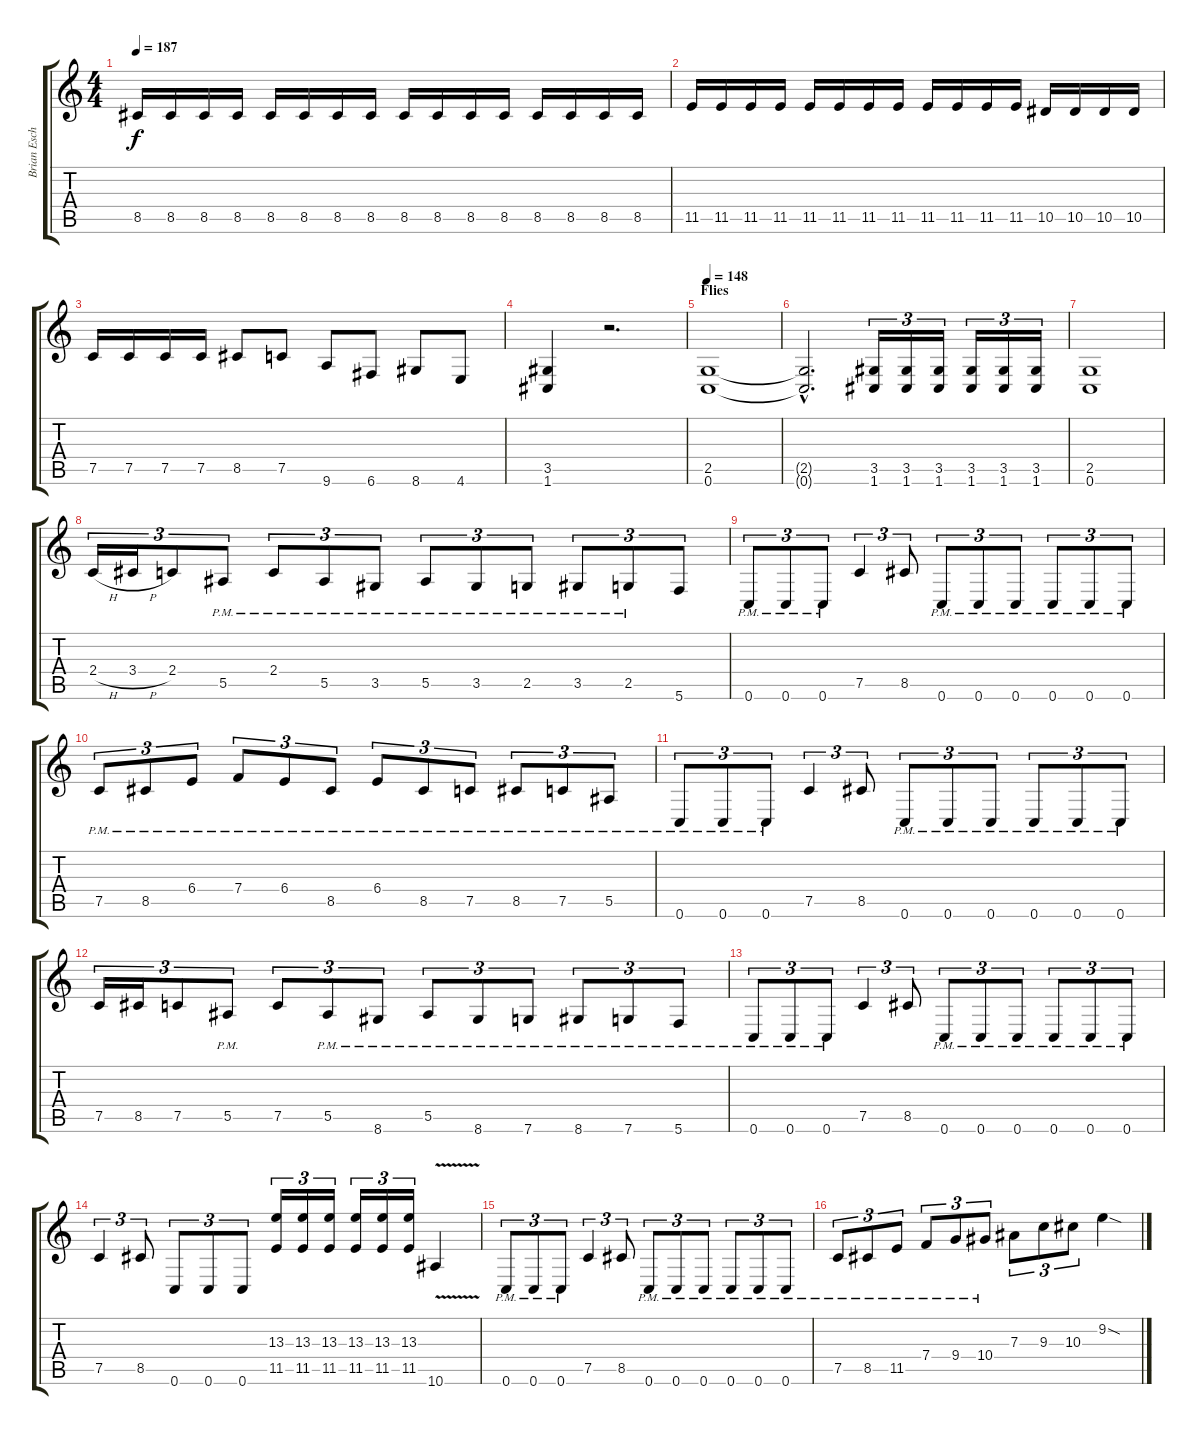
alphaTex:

\track ("Brian Eschbach (Lead Guitar)" "Brian Esch") {instrument distortionguitar}
\staff {score tabs}
\tuning (C4 G3 Eb3 Bb2 F2 C2) {hide}
\ts (4 4)
\tempo 187
\clef g2
\ks c
8.5.16{dy f} 8.5.16 8.5.16 8.5.16 8.5.16 8.5.16 8.5.16 8.5.16 8.5.16 8.5.16 8.5.16 8.5.16 8.5.16 8.5.16 8.5.16 8.5.16 |
11.5.16 11.5.16 11.5.16 11.5.16 11.5.16 11.5.16 11.5.16 11.5.16 11.5.16 11.5.16 11.5.16 11.5.16 10.5.16 10.5.16 10.5.16 10.5.16 |
7.5.16{volume 15 balance 16 instrument distortionguitar} 7.5.16 7.5.16 7.5.16 8.5.8 7.5.8 9.6.8 6.6.8 8.6.8 4.6.8 |
(3.5 1.6).4 r.2{d} |
\section ("" "Flies")
\tempo 148
(2.5 0.6).1 |
(2.5{hac t} 0.6{hac t}).2{d} (3.5 1.6).16{tu (3 2)} (3.5 1.6).16{tu (3 2)} (3.5 1.6).16{tu (3 2)} (3.5 1.6).16{tu (3 2)} (3.5 1.6).16{tu (3 2)} (3.5 1.6).16{tu (3 2)} |
(2.5 0.6).1 |
2.4{h}.16{tu (3 2)} 3.4{h}.16{tu (3 2)} 2.4.8{tu (3 2)} 5.5{pm}.8{tu (3 2)} 2.4{pm}.8{tu (3 2)} 5.5{pm}.8{tu (3 2)} 3.5{pm}.8{tu (3 2)} 5.5{pm}.8{tu (3 2)} 3.5{pm}.8{tu (3 2)} 2.5{pm}.8{tu (3 2)} 3.5{pm}.8{tu (3 2)} 2.5{pm}.8{tu (3 2)} 5.6.8{tu (3 2)} |
0.6{pm}.8{tu (3 2)} 0.6{pm}.8{tu (3 2)} 0.6{pm}.8{tu (3 2)} 7.5.4{tu (3 2)} 8.5.8{tu (3 2)} 0.6{pm}.8{tu (3 2)} 0.6{pm}.8{tu (3 2)} 0.6{pm}.8{tu (3 2)} 0.6{pm}.8{tu (3 2)} 0.6{pm}.8{tu (3 2)} 0.6{pm}.8{tu (3 2)} |
7.5{pm}.8{tu (3 2)} 8.5{pm}.8{tu (3 2)} 6.4{pm}.8{tu (3 2)} 7.4{pm}.8{tu (3 2)} 6.4{pm}.8{tu (3 2)} 8.5{pm}.8{tu (3 2)} 6.4{pm}.8{tu (3 2)} 8.5{pm}.8{tu (3 2)} 7.5{pm}.8{tu (3 2)} 8.5{pm}.8{tu (3 2)} 7.5{pm}.8{tu (3 2)} 5.5{pm}.8{tu (3 2)} |
0.6{pm}.8{tu (3 2)} 0.6{pm}.8{tu (3 2)} 0.6{pm}.8{tu (3 2)} 7.5.4{tu (3 2)} 8.5.8{tu (3 2)} 0.6{pm}.8{tu (3 2)} 0.6{pm}.8{tu (3 2)} 0.6{pm}.8{tu (3 2)} 0.6{pm}.8{tu (3 2)} 0.6{pm}.8{tu (3 2)} 0.6{pm}.8{tu (3 2)} |
7.5.16{tu (3 2)} 8.5.16{tu (3 2)} 7.5.8{tu (3 2)} 5.5{pm}.8{tu (3 2)} 7.5.8{tu (3 2)} 5.5{pm}.8{tu (3 2)} 8.6{pm}.8{tu (3 2)} 5.5{pm}.8{tu (3 2)} 8.6{pm}.8{tu (3 2)} 7.6{pm}.8{tu (3 2)} 8.6{pm}.8{tu (3 2)} 7.6{pm}.8{tu (3 2)} 5.6{pm}.8{tu (3 2)} |
0.6{pm}.8{tu (3 2)} 0.6{pm}.8{tu (3 2)} 0.6{pm}.8{tu (3 2)} 7.5.4{tu (3 2)} 8.5.8{tu (3 2)} 0.6{pm}.8{tu (3 2)} 0.6{pm}.8{tu (3 2)} 0.6{pm}.8{tu (3 2)} 0.6{pm}.8{tu (3 2)} 0.6{pm}.8{tu (3 2)} 0.6{pm}.8{tu (3 2)} |
7.5.4{tu (3 2)} 8.5.8{tu (3 2)} 0.6.8{tu (3 2)} 0.6.8{tu (3 2)} 0.6.8{tu (3 2)} (13.3 11.5).16{tu (3 2)} (13.3 11.5).16{tu (3 2)} (13.3 11.5).16{tu (3 2)} (13.3 11.5).16{tu (3 2)} (13.3 11.5).16{tu (3 2)} (13.3 11.5).16{tu (3 2)} 10.6{v}.4 |
0.6{pm}.8{tu (3 2)} 0.6{pm}.8{tu (3 2)} 0.6{pm}.8{tu (3 2)} 7.5.4{tu (3 2)} 8.5.8{tu (3 2)} 0.6{pm}.8{tu (3 2)} 0.6{pm}.8{tu (3 2)} 0.6{pm}.8{tu (3 2)} 0.6{pm}.8{tu (3 2)} 0.6{pm}.8{tu (3 2)} 0.6{pm}.8{tu (3 2)} |
7.5{pm}.8{tu (3 2)} 8.5{pm}.8{tu (3 2)} 11.5{pm}.8{tu (3 2)} 7.4{pm}.8{tu (3 2)} 9.4{pm}.8{tu (3 2)} 10.4{pm}.8{tu (3 2)} 7.3.8{tu (3 2)} 9.3.8{tu (3 2)} 10.3.8{tu (3 2)} 9.2{sod}.4
